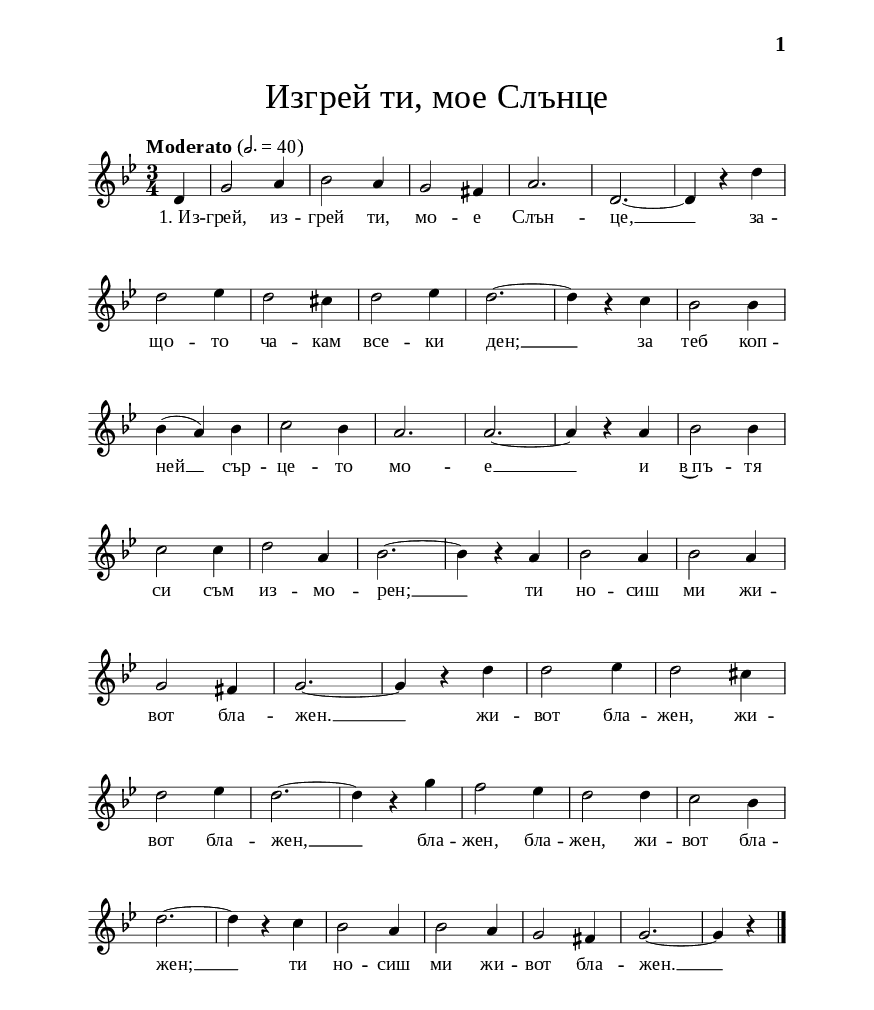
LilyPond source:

\version "2.24.3"

% include paper part and global functions
\include "include/globals.ily"

\bookpart {

  \label #'ref030
  \tocItem \markup "Изгрей ти, мое Слънце"
  \include "include/bookpart-paper.ily"
  \score {
    \include "include/score-layout.ily"

    \new Voice \absolute {
      \clef treble
      \key g \minor
      \time 3/4
      \tempoFunc "Moderato" 2. "40"
      \autoBeamOff
      \partial 4

      d'4 | g'2 a'4 | bes'2 a'4 | g'2 fis'4 | a'2. | d'2. ~ | d'4 r d'' \break
      d''2 es''4 | d''2 cis''4 | d''2 es''4 | d''2. ~ | d''4 r c'' | bes'2 bes'4 \break |
      bes'4 ( a' ) bes' | c''2 bes'4 | a'2. | a'2. ~ | a'4 r a' |  bes'2 bes'4 \break |
      c''2 c''4 | d''2 a'4 |  bes'2. ~ |  bes'4 r a' |  bes'2 a'4 |  bes'2 a'4 \break |
      g'2 fis'4 | g'2. ~ | g'4 r d'' | d''2 es''4 | d''2 cis''4 \break |
      d''2 es''4 | d''2. ~ | d''4 r g'' | f''2 es''4 | d''2 d''4 | c''2 bes'4 \break |
      d''2.~ | d''4 r c'' | bes'2 a'4 | bes'2 a'4 | g'2 fis'4 | g'2.~ | g'4 r4 \bar "|."\break
    }



    \addlyrics {
      "1. Из" -- грей,
      из -- грей ти, мо -- е Слън -- це, __  за -- що --
      то ча -- кам все -- ки ден; __ за теб коп -- ней __ сър -- це -- то мо -- е __ и в~пъ -- тя си съм из
      -- мо -- рен; __  ти но -- сиш ми жи -- вот бла --
      жен.  __ жи -- вот бла -- жен, жи -- вот бла -- жен, __
      бла -- жен, бла -- жен, жи -- вот бла -- жен; __ ти
      но -- сиш ми жи -- вот бла -- жен. __
    }

    \header {
      title = \titleFunc #'ref_desc_2 "Изгрей ти, мое Слънце" "Izgrej ti, moe Slănce"
    }

    \midi{}

  } % score

  \pageBreak

  \markup \abs-fontsize #11 {
    \hspace #25
    \override #`(baseline-skip . ,bgCoupletBaselineSkip)
    \column {
      \line {   2. Огрей небето и Земята,}

      \line {   "   "лазурни поднебесен шир,}

      \line {   "   "развесели ми днес душата}

      \line {   "   "с трептенията си безспир.}

      \line {   "   "О, дай ми тоз живот и мир!}
      \line { " " }

      \line { "   " \italic {Припев:} }

      \line {   "   "Живот и мир, живот и мир,}

      \line {   "   "и мир, и мир, живот и мир,}

      \line {   "   "о, дай ми тоз живот и мир!}

      \line { " " }
      \line {   3. Единствено си ти, което}

      \line {   "   "изпълваш всичко със Любов}

      \line {   "   "и подновяваш всичко вехто;}

      \line {   "   "светът чрез теб ще бъде нов;}

      \line {   "   "ти вечно си свята Любов.}


      \line { " " }
      \line { "   " \italic {Припев:} }
      \line {   "   " Света Любов, света Любов,}

      \line {   "   "Любов, Любов, света Любов,}

      \line {   "   "ти вечно си света Любов.}
    }

  } % markup

} % bookpart
